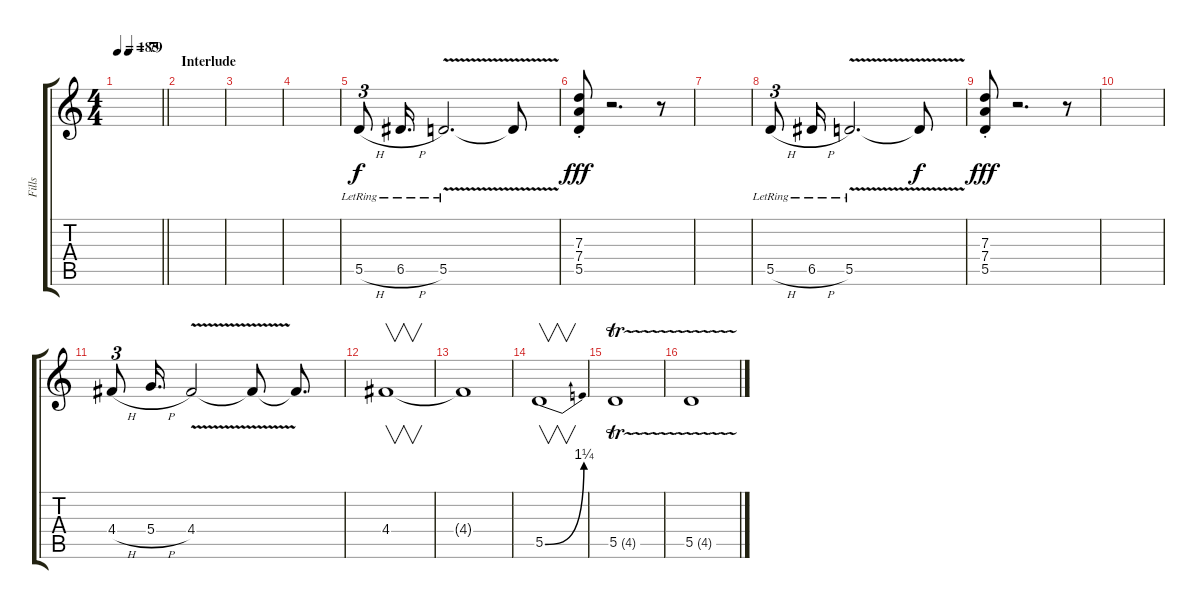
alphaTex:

\track ("Fills" "Fills") {instrument distortionguitar}
\staff {score tabs}
\tuning (E4 B3 G3 D3 A2 E2) {hide}
\ts (4 4)
\tempo 185
\tempo (79 0.25)
\clef g2
\barLineRight lightlight
\ks c
|
\section ("" "Interlude")
|
|
|
5.5{h lr}.8{tu (3 2)} 6.5{h lr}.16{d} 5.5{v lr}.2{d} 5.5{t}.8{dy f} |
(7.3{st} 7.4{st} 5.5{st}).8{dy fff} r.2{d} r.8 |
|
5.5{h lr}.8{tu (3 2)} 6.5{h lr}.16 5.5{v lr}.2{d} 5.5{t}.8{dy f} |
(7.3{st} 7.4{st} 5.5{st}).8{dy fff} r.2{d} r.8 |
|
4.4{h}.8{tu (3 2)} 5.4{h}.16{d} 4.4{v}.2 4.4{t}.8 4.4{t}.8{d} |
4.4.1{v} |
4.4{t}.1 |
5.5{be (bend 0 0 60 5)}.1{v} |
5.5{tr (4 16)}.1 |
5.5{tr (4 32)}.1
